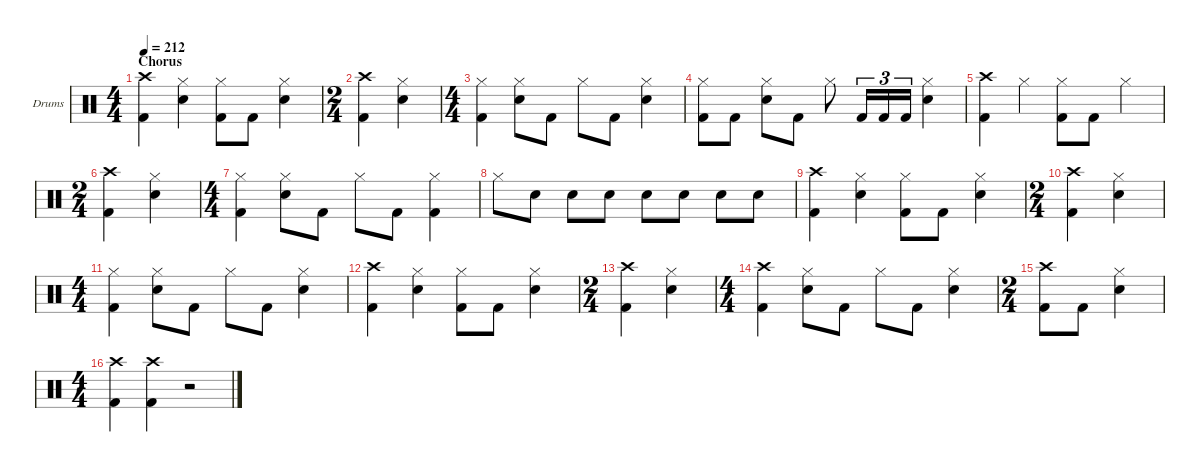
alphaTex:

\hideDynamics
\bracketExtendMode nobrackets
\firstSystemTrackNameOrientation horizontal
\otherSystemsTrackNameOrientation horizontal
\track ("Drumkit" "Drums") {instrument percussion}
\staff {score}
\articulation defaults
\ts (4 4)
\section ("" "Chorus")
\tempo 212
\clef neutral
\ks c
("Kick (hit) 2" "Crash high (hit)").4{dy fff} ("Snare (hit) 2" "Hi-Hat (closed)").4 ("Kick (hit) 2" "Hi-Hat (closed)").8 "Kick (hit) 2".8 ("Snare (hit) 2" "Hi-Hat (closed)").4 |
\ts (2 4)
\beaming (8 2 2)
("Kick (hit) 2" "Crash high (hit)").4 ("Snare (hit) 2" "Hi-Hat (closed)").4 |
\ts (4 4)
\beaming (8 2 2 2 2)
("Kick (hit) 2" "Hi-Hat (closed)").4 ("Snare (hit) 2" "Hi-Hat (closed)").8 "Kick (hit) 2".8 "Hi-Hat (closed)".8 "Kick (hit) 2".8 ("Snare (hit) 2" "Hi-Hat (closed)").4 |
("Hi-Hat (closed)" "Kick (hit) 2").8 "Kick (hit) 2".8 ("Snare (hit) 2" "Hi-Hat (closed)").8 "Kick (hit) 2".8 "Hi-Hat (closed)".8 "Kick (hit) 2".16{tu (3 2)} "Kick (hit) 2".16{tu (3 2)} "Kick (hit) 2".16{tu (3 2)} ("Snare (hit) 2" "Hi-Hat (closed)").4 |
("Kick (hit) 2" "Crash high (hit)").4 "Hi-Hat (closed)".4 ("Kick (hit) 2" "Hi-Hat (closed)").8 "Kick (hit) 2".8 "Hi-Hat (closed)".4 |
\ts (2 4)
\beaming (8 2 2)
("Kick (hit) 2" "Crash high (hit)").4 ("Snare (hit) 2" "Hi-Hat (closed)").4 |
\ts (4 4)
\beaming (8 2 2 2 2)
("Hi-Hat (closed)" "Kick (hit) 2").4 ("Snare (hit) 2" "Hi-Hat (closed)").8 "Kick (hit) 2".8 "Hi-Hat (closed)".8 "Kick (hit) 2".8 ("Kick (hit) 2" "Hi-Hat (closed)").4 |
"Hi-Hat (closed)".8 "Snare (hit) 2".8 "Snare (hit) 2".8 "Snare (hit) 2".8 "Snare (hit) 2".8 "Snare (hit) 2".8 "Snare (hit) 2".8 "Snare (hit) 2".8 |
("Crash high (hit)" "Kick (hit) 2").4 ("Snare (hit) 2" "Hi-Hat (closed)").4 ("Hi-Hat (closed)" "Kick (hit) 2").8 "Kick (hit) 2".8 ("Snare (hit) 2" "Hi-Hat (closed)").4 |
\ts (2 4)
\beaming (8 2 2)
("Crash high (hit)" "Kick (hit) 2").4 ("Snare (hit) 2" "Hi-Hat (closed)").4 |
\ts (4 4)
\beaming (8 2 2 2 2)
("Kick (hit) 2" "Hi-Hat (closed)").4 ("Snare (hit) 2" "Hi-Hat (closed)").8 "Kick (hit) 2".8 "Hi-Hat (closed)".8 "Kick (hit) 2".8 ("Snare (hit) 2" "Hi-Hat (closed)").4 |
("Kick (hit) 2" "Crash high (hit)").4 ("Snare (hit) 2" "Hi-Hat (closed)").4 ("Kick (hit) 2" "Hi-Hat (closed)").8 "Kick (hit) 2".8 ("Snare (hit) 2" "Hi-Hat (closed)").4 |
\ts (2 4)
\beaming (8 2 2)
("Kick (hit) 2" "Crash high (hit)").4 ("Snare (hit) 2" "Hi-Hat (closed)").4 |
\ts (4 4)
\beaming (8 2 2 2 2)
("Kick (hit) 2" "Crash high (hit)").4 ("Hi-Hat (closed)" "Snare (hit) 2").8 "Kick (hit) 2".8 "Hi-Hat (closed)".8 "Kick (hit) 2".8 ("Snare (hit) 2" "Hi-Hat (closed)").4 |
\ts (2 4)
\beaming (8 2 2)
("Kick (hit) 2" "Crash high (hit)").8 "Kick (hit) 2".8 ("Snare (hit) 2" "Hi-Hat (closed)").4 |
\ts (4 4)
\beaming (8 2 2 2 2)
("Kick (hit) 2" "Crash high (hit)").4 ("Crash high (hit)" "Kick (hit) 2").4 r.2
